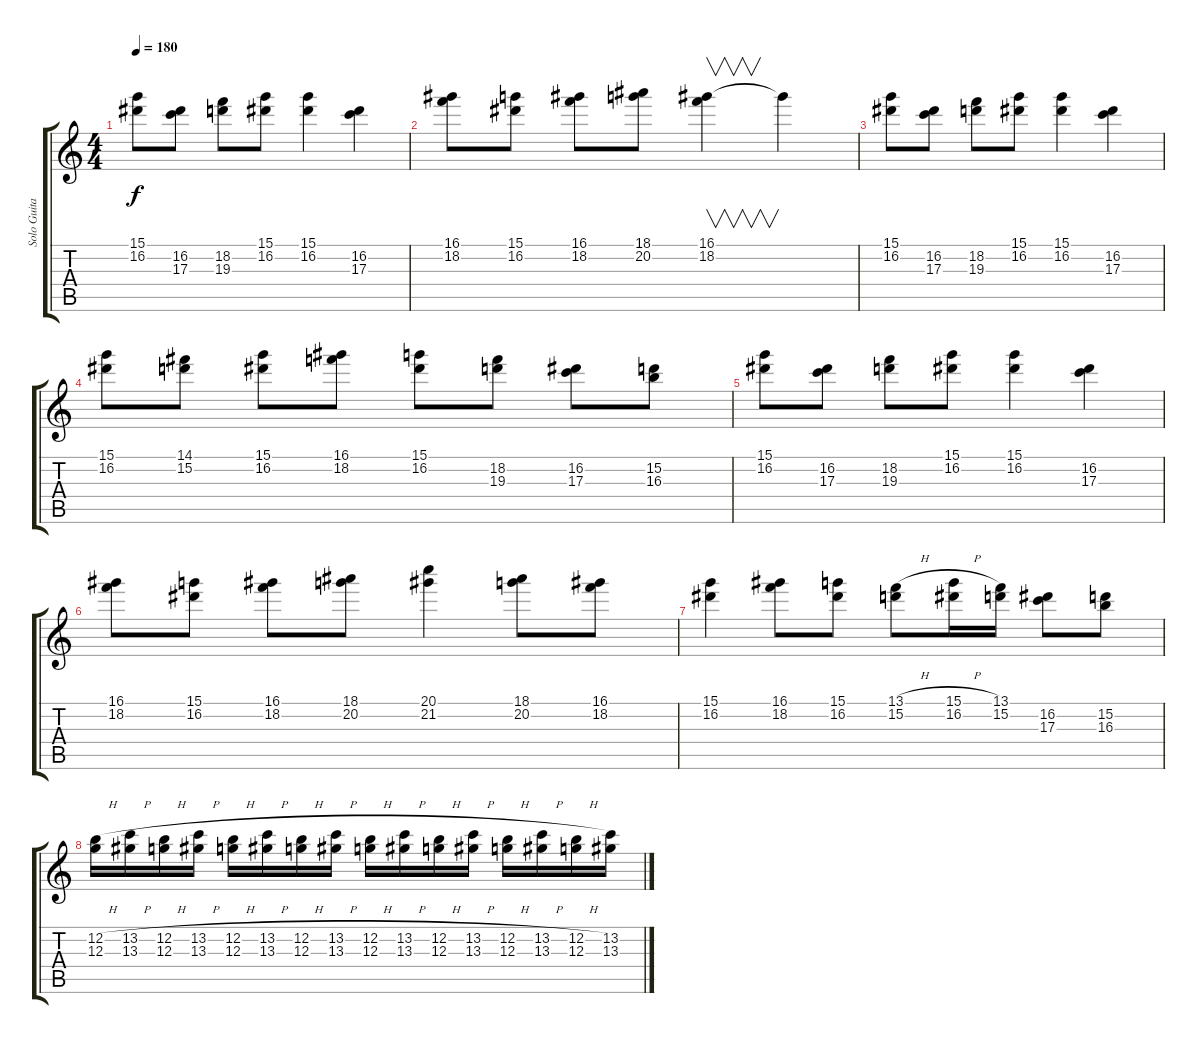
\track ("Solo Guitar" "Solo Guita") {instrument distortionguitar}
\staff {score tabs}
\tuning (E4 B3 G3 D3 A2 E2) {hide}
\ts (4 4)
\tempo 180
\clef g2
\ks c
(15.1 16.2).8{dy f} (16.2 17.3).8 (18.2 19.3).8 (15.1 16.2).8 (15.1 16.2).4 (16.2 17.3).4 |
(16.1 18.2).8 (15.1 16.2).8 (16.1 18.2).8 (18.1 20.2).8 (16.1 18.2).4{v} 16.1{t}.4 |
(15.1 16.2).8 (16.2 17.3).8 (18.2 19.3).8 (15.1 16.2).8 (15.1 16.2).4 (16.2 17.3).4 |
(15.1 16.2).8 (14.1 15.2).8 (15.1 16.2).8 (16.1 18.2).8 (15.1 16.2).8 (18.2 19.3).8 (16.2 17.3).8 (15.2 16.3).8 |
(15.1 16.2).8 (16.2 17.3).8 (18.2 19.3).8 (15.1 16.2).8 (15.1 16.2).4 (16.2 17.3).4 |
(16.1 18.2).8 (15.1 16.2).8 (16.1 18.2).8 (18.1 20.2).8 (20.1 21.2).4 (18.1 20.2).8 (16.1 18.2).8 |
(15.1 16.2).4 (16.1 18.2).8 (15.1 16.2).8 (13.1{h} 15.2).8 (15.1{h} 16.2).16 (13.1 15.2).16 (16.2 17.3).8 (15.2 16.3).8 |
(12.2{h} 12.3).16 (13.2{h} 13.3).16 (12.2{h} 12.3).16 (13.2{h} 13.3).16 (12.2{h} 12.3).16 (13.2{h} 13.3).16 (12.2{h} 12.3).16 (13.2{h} 13.3).16 (12.2{h} 12.3).16 (13.2{h} 13.3).16 (12.2{h} 12.3).16 (13.2{h} 13.3).16 (12.2{h} 12.3).16 (13.2{h} 13.3).16 (12.2{h} 12.3).16 (13.2 13.3).16
